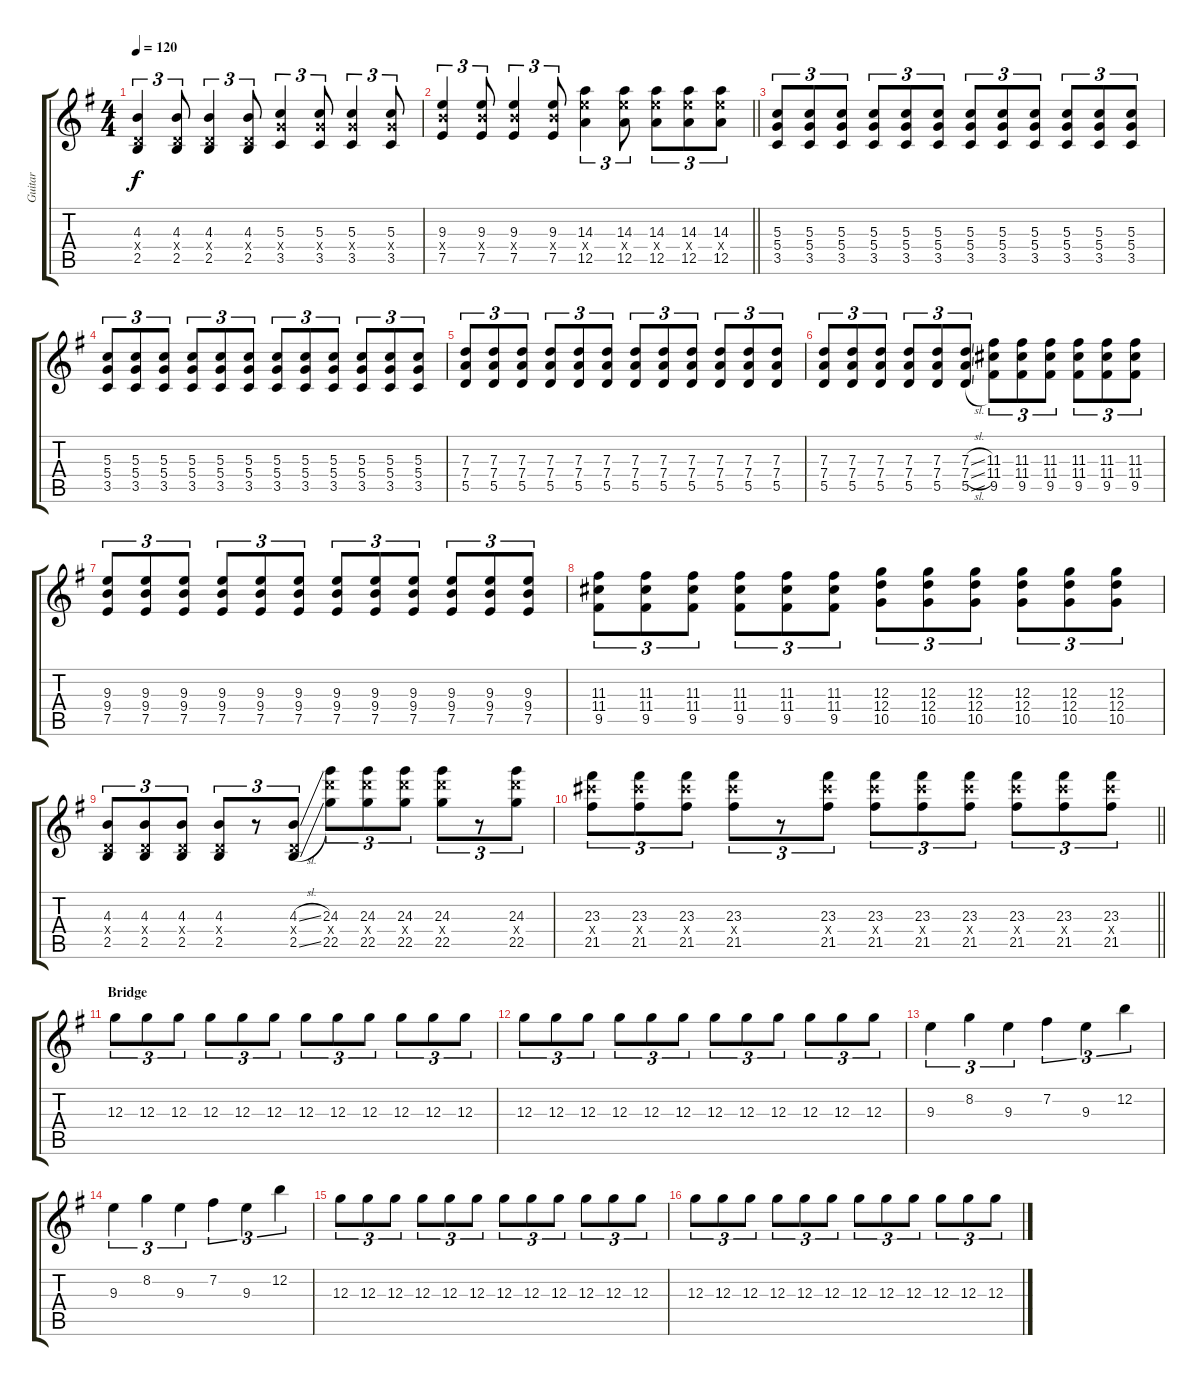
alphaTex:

\track ("Guitar" "Guitar") {instrument electricguitarclean}
\staff {score tabs}
\tuning (E4 B3 G3 D3 A2 E2) {hide}
\ts (4 4)
\tempo 120
\clef g2
\ks eminor
(4.3 0.4{x} 2.5).4{tu (3 2) dy f} (4.3 0.4{x} 2.5).8{tu (3 2)} (4.3 0.4{x} 2.5).4{tu (3 2)} (4.3 0.4{x} 2.5).8{tu (3 2)} (5.3 5.4{x} 3.5).4{tu (3 2)} (5.3 5.4{x} 3.5).8{tu (3 2)} (5.3 5.4{x} 3.5).4{tu (3 2)} (5.3 5.4{x} 3.5).8{tu (3 2)} |
\barLineRight lightlight
(9.3 9.4{x} 7.5).4{tu (3 2)} (9.3 9.4{x} 7.5).8{tu (3 2)} (9.3 9.4{x} 7.5).4{tu (3 2)} (9.3 9.4{x} 7.5).8{tu (3 2)} (14.3 14.4{x} 12.5).4{tu (3 2)} (14.3 14.4{x} 12.5).8{tu (3 2)} (14.3 14.4{x} 12.5).8{tu (3 2)} (14.3 14.4{x} 12.5).8{tu (3 2)} (14.3 14.4{x} 12.5).8{tu (3 2)} |
(5.3 5.4 3.5).8{tu (3 2)} (5.3 5.4 3.5).8{tu (3 2)} (5.3 5.4 3.5).8{tu (3 2)} (5.3 5.4 3.5).8{tu (3 2)} (5.3 5.4 3.5).8{tu (3 2)} (5.3 5.4 3.5).8{tu (3 2)} (5.3 5.4 3.5).8{tu (3 2)} (5.3 5.4 3.5).8{tu (3 2)} (5.3 5.4 3.5).8{tu (3 2)} (5.3 5.4 3.5).8{tu (3 2)} (5.3 5.4 3.5).8{tu (3 2)} (5.3 5.4 3.5).8{tu (3 2)} |
(5.3 5.4 3.5).8{tu (3 2)} (5.3 5.4 3.5).8{tu (3 2)} (5.3 5.4 3.5).8{tu (3 2)} (5.3 5.4 3.5).8{tu (3 2)} (5.3 5.4 3.5).8{tu (3 2)} (5.3 5.4 3.5).8{tu (3 2)} (5.3 5.4 3.5).8{tu (3 2)} (5.3 5.4 3.5).8{tu (3 2)} (5.3 5.4 3.5).8{tu (3 2)} (5.3 5.4 3.5).8{tu (3 2)} (5.3 5.4 3.5).8{tu (3 2)} (5.3 5.4 3.5).8{tu (3 2)} |
(7.3 7.4 5.5).8{tu (3 2)} (7.3 7.4 5.5).8{tu (3 2)} (7.3 7.4 5.5).8{tu (3 2)} (7.3 7.4 5.5).8{tu (3 2)} (7.3 7.4 5.5).8{tu (3 2)} (7.3 7.4 5.5).8{tu (3 2)} (7.3 7.4 5.5).8{tu (3 2)} (7.3 7.4 5.5).8{tu (3 2)} (7.3 7.4 5.5).8{tu (3 2)} (7.3 7.4 5.5).8{tu (3 2)} (7.3 7.4 5.5).8{tu (3 2)} (7.3 7.4 5.5).8{tu (3 2)} |
(7.3 7.4 5.5).8{tu (3 2)} (7.3 7.4 5.5).8{tu (3 2)} (7.3 7.4 5.5).8{tu (3 2)} (7.3 7.4 5.5).8{tu (3 2)} (7.3 7.4 5.5).8{tu (3 2)} (7.3{sl} 7.4{sl} 5.5{sl}).8{tu (3 2)} (11.3 11.4 9.5).8{tu (3 2)} (11.3 11.4 9.5).8{tu (3 2)} (11.3 11.4 9.5).8{tu (3 2)} (11.3 11.4 9.5).8{tu (3 2)} (11.3 11.4 9.5).8{tu (3 2)} (11.3 11.4 9.5).8{tu (3 2)} |
(9.3 9.4 7.5).8{tu (3 2)} (9.3 9.4 7.5).8{tu (3 2)} (9.3 9.4 7.5).8{tu (3 2)} (9.3 9.4 7.5).8{tu (3 2)} (9.3 9.4 7.5).8{tu (3 2)} (9.3 9.4 7.5).8{tu (3 2)} (9.3 9.4 7.5).8{tu (3 2)} (9.3 9.4 7.5).8{tu (3 2)} (9.3 9.4 7.5).8{tu (3 2)} (9.3 9.4 7.5).8{tu (3 2)} (9.3 9.4 7.5).8{tu (3 2)} (9.3 9.4 7.5).8{tu (3 2)} |
(11.3 11.4 9.5).8{tu (3 2)} (11.3 11.4 9.5).8{tu (3 2)} (11.3 11.4 9.5).8{tu (3 2)} (11.3 11.4 9.5).8{tu (3 2)} (11.3 11.4 9.5).8{tu (3 2)} (11.3 11.4 9.5).8{tu (3 2)} (12.3 12.4 10.5).8{tu (3 2)} (12.3 12.4 10.5).8{tu (3 2)} (12.3 12.4 10.5).8{tu (3 2)} (12.3 12.4 10.5).8{tu (3 2)} (12.3 12.4 10.5).8{tu (3 2)} (12.3 12.4 10.5).8{tu (3 2)} |
(4.3 0.4{x} 2.5).8{tu (3 2)} (4.3 0.4{x} 2.5).8{tu (3 2)} (4.3 0.4{x} 2.5).8{tu (3 2)} (4.3 0.4{x} 2.5).8{tu (3 2)} r.8{tu (3 2)} (4.3{sl} 0.4{x} 2.5{sl}).8{tu (3 2)} (24.3 24.4{x} 22.5).8{tu (3 2)} (24.3 24.4{x} 22.5).8{tu (3 2)} (24.3 24.4{x} 22.5).8{tu (3 2)} (24.3 24.4{x} 22.5).8{tu (3 2)} r.8{tu (3 2)} (24.3 24.4{x} 22.5).8{tu (3 2)} |
\barLineRight lightlight
(23.3 23.4{x} 21.5).8{tu (3 2)} (23.3 23.4{x} 21.5).8{tu (3 2)} (23.3 23.4{x} 21.5).8{tu (3 2)} (23.3 23.4{x} 21.5).8{tu (3 2)} r.8{tu (3 2)} (23.3 23.4{x} 21.5).8{tu (3 2)} (23.3 23.4{x} 21.5).8{tu (3 2)} (23.3 23.4{x} 21.5).8{tu (3 2)} (23.3 23.4{x} 21.5).8{tu (3 2)} (23.3 23.4{x} 21.5).8{tu (3 2)} (23.3 23.4{x} 21.5).8{tu (3 2)} (23.3 23.4{x} 21.5).8{tu (3 2)} |
\section ("" "Bridge")
12.3.8{tu (3 2)} 12.3.8{tu (3 2)} 12.3.8{tu (3 2)} 12.3.8{tu (3 2)} 12.3.8{tu (3 2)} 12.3.8{tu (3 2)} 12.3.8{tu (3 2)} 12.3.8{tu (3 2)} 12.3.8{tu (3 2)} 12.3.8{tu (3 2)} 12.3.8{tu (3 2)} 12.3.8{tu (3 2)} |
12.3.8{tu (3 2)} 12.3.8{tu (3 2)} 12.3.8{tu (3 2)} 12.3.8{tu (3 2)} 12.3.8{tu (3 2)} 12.3.8{tu (3 2)} 12.3.8{tu (3 2)} 12.3.8{tu (3 2)} 12.3.8{tu (3 2)} 12.3.8{tu (3 2)} 12.3.8{tu (3 2)} 12.3.8{tu (3 2)} |
9.3.4{tu (3 2)} 8.2.4{tu (3 2)} 9.3.4{tu (3 2)} 7.2.4{tu (3 2)} 9.3.4{tu (3 2)} 12.2.4{tu (3 2)} |
9.3.4{tu (3 2)} 8.2.4{tu (3 2)} 9.3.4{tu (3 2)} 7.2.4{tu (3 2)} 9.3.4{tu (3 2)} 12.2.4{tu (3 2)} |
12.3.8{tu (3 2)} 12.3.8{tu (3 2)} 12.3.8{tu (3 2)} 12.3.8{tu (3 2)} 12.3.8{tu (3 2)} 12.3.8{tu (3 2)} 12.3.8{tu (3 2)} 12.3.8{tu (3 2)} 12.3.8{tu (3 2)} 12.3.8{tu (3 2)} 12.3.8{tu (3 2)} 12.3.8{tu (3 2)} |
12.3.8{tu (3 2)} 12.3.8{tu (3 2)} 12.3.8{tu (3 2)} 12.3.8{tu (3 2)} 12.3.8{tu (3 2)} 12.3.8{tu (3 2)} 12.3.8{tu (3 2)} 12.3.8{tu (3 2)} 12.3.8{tu (3 2)} 12.3.8{tu (3 2)} 12.3.8{tu (3 2)} 12.3.8{tu (3 2)}
